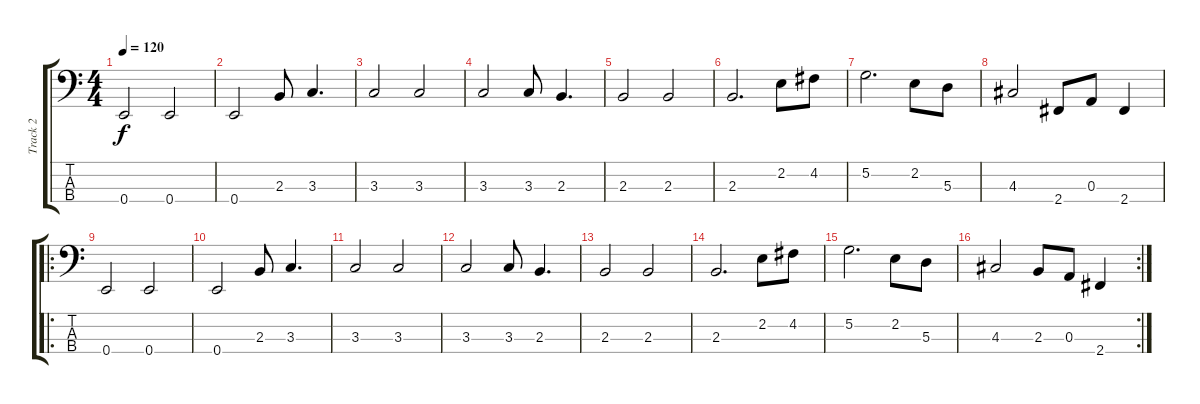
\track ("Track 2" "Track 2") {instrument electricbassfinger}
\staff {score tabs}
\tuning (G2 D2 A1 E1) {hide}
\ts (4 4)
\tempo 120
\clef f4
\ks c
0.4.2{dy f} 0.4.2 |
0.4.2 2.3.8 3.3.4{d} |
3.3.2 3.3.2 |
3.3.2 3.3.8 2.3.4{d} |
2.3.2 2.3.2 |
2.3.2{d} 2.2.8 4.2.8 |
5.2.2{d} 2.2.8 5.3.8 |
4.3.2 2.4.8 0.3.8 2.4.4 |
\ro
0.4.2 0.4.2 |
0.4.2 2.3.8 3.3.4{d} |
3.3.2 3.3.2 |
3.3.2 3.3.8 2.3.4{d} |
2.3.2 2.3.2 |
2.3.2{d} 2.2.8 4.2.8 |
5.2.2{d} 2.2.8 5.3.8 |
\rc 2
4.3.2 2.3.8 0.3.8 2.4.4
